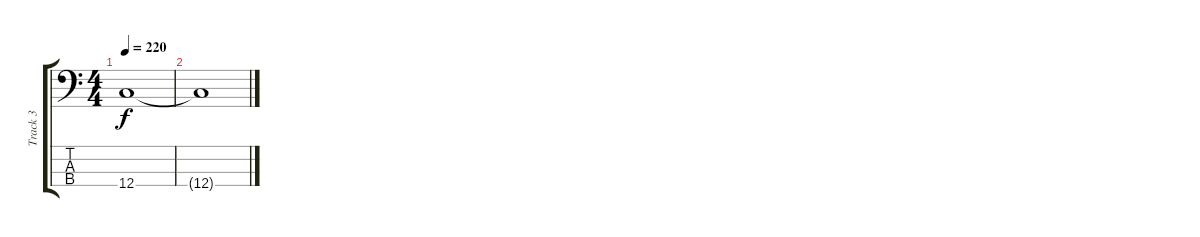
\track ("Track 3" "Track 3") {instrument electricbasspick}
\staff {score tabs}
\tuning (Eb2 Bb1 F1 C1) {hide}
\ts (4 4)
\tempo 220
\clef f4
\ks c
12.4{t}.1{dy f} |
12.4{t}.1
